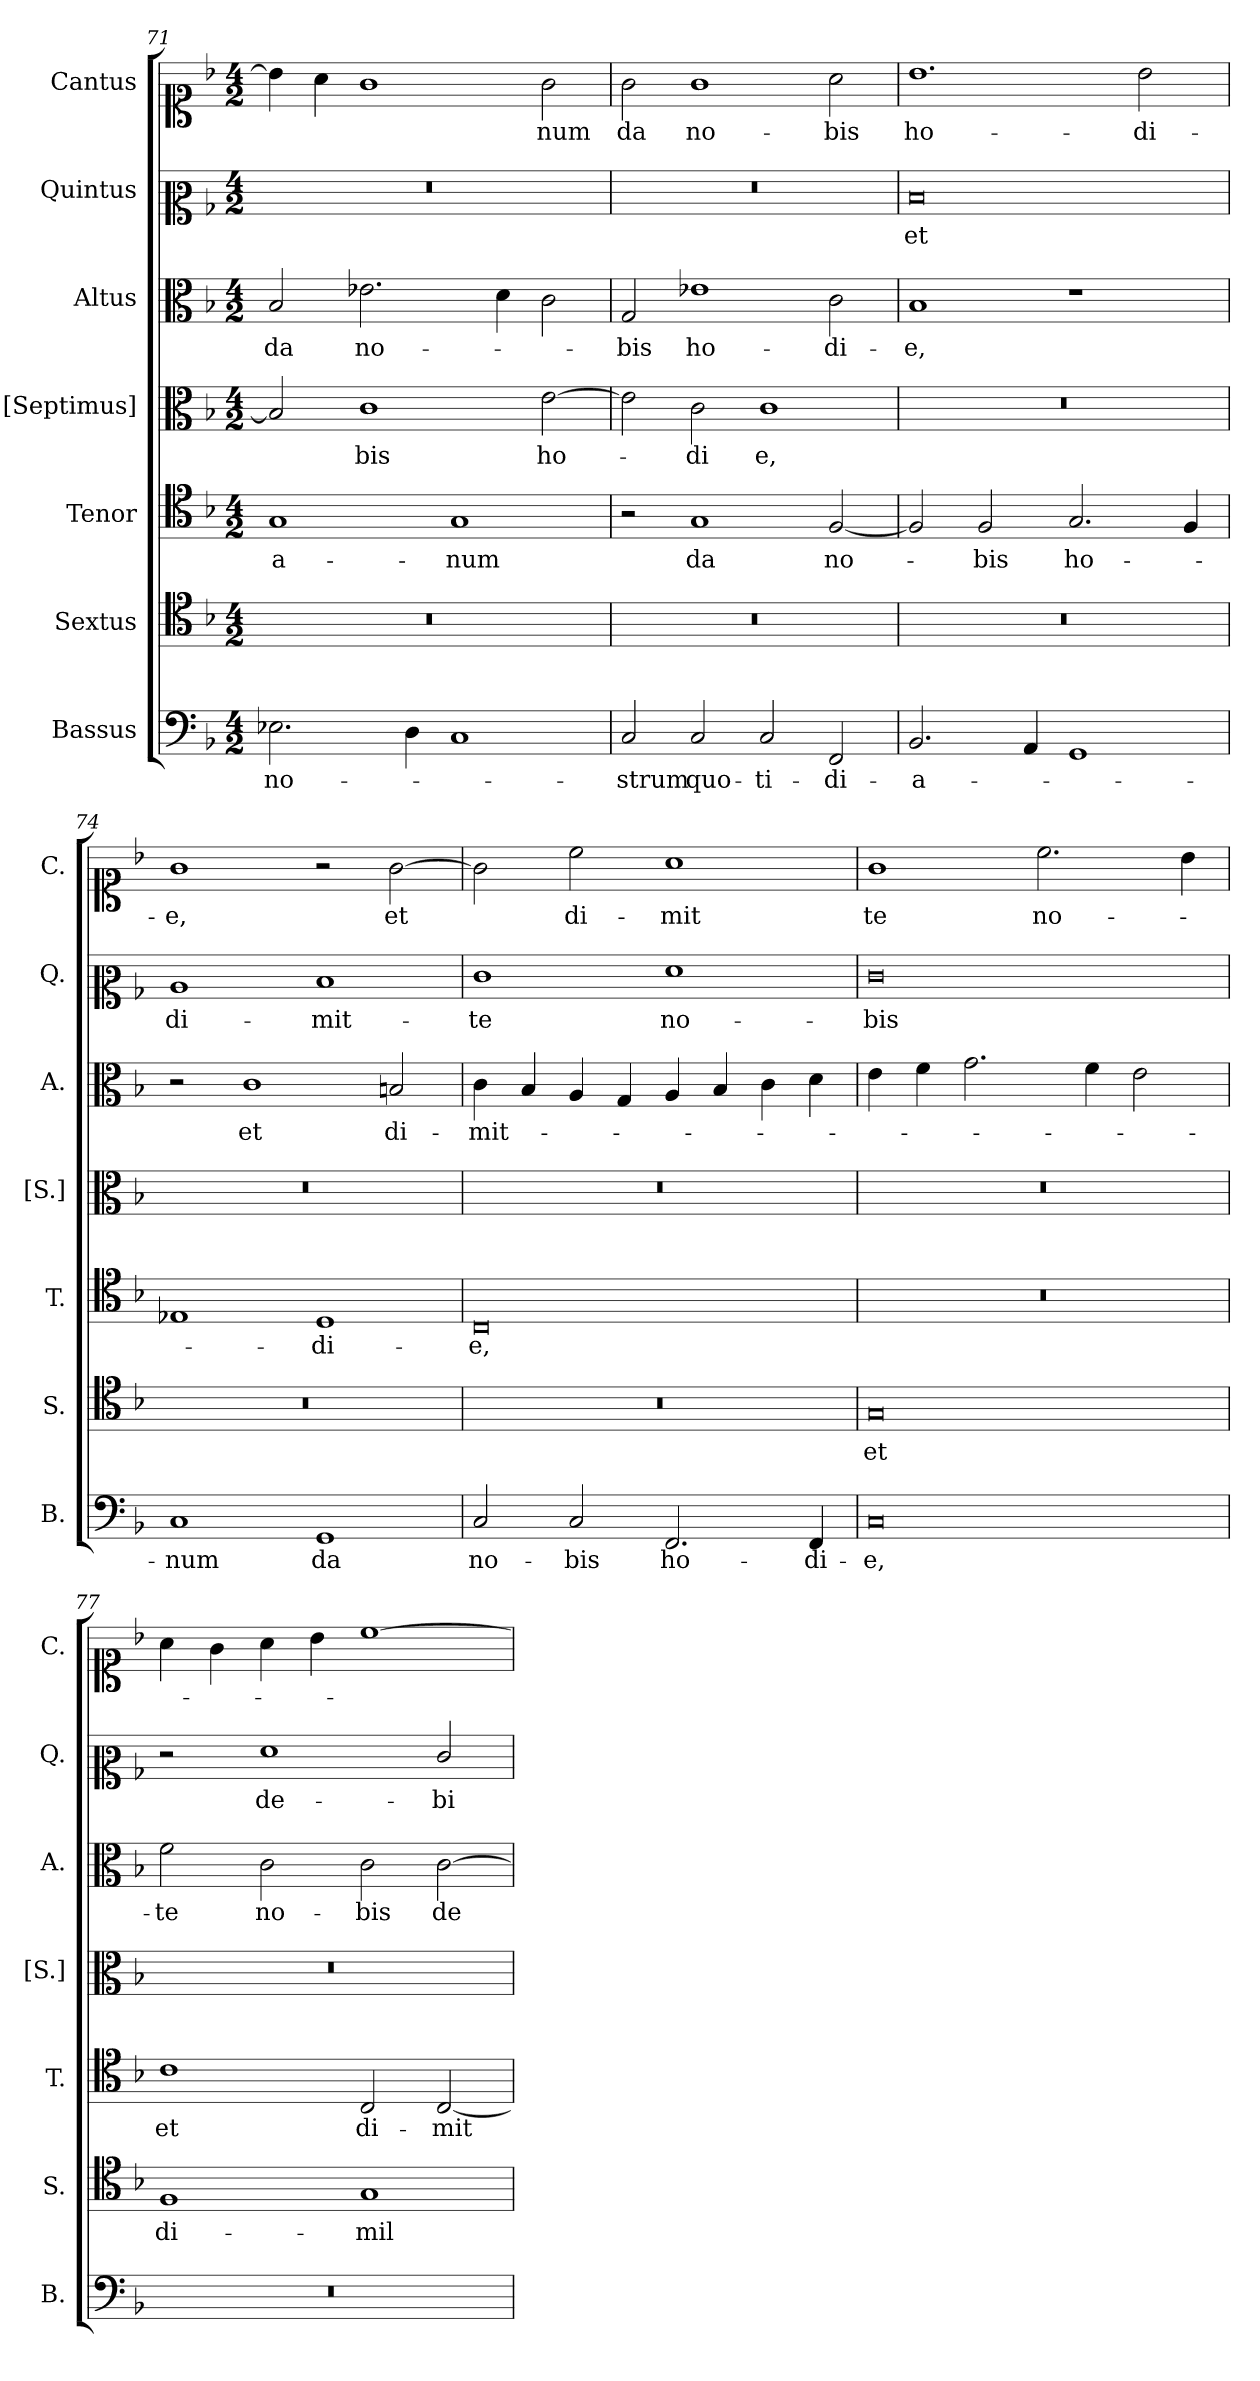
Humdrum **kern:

**kern	**text	**kern	**text	**kern	**text	**kern	**text	**kern	**text	**kern	**text	**kern	**text
*part7	*part7	*part6	*part6	*part5	*part5	*part4	*part4	*part3	*part3	*part2	*part2	*part1	*part1
*staff7	*staff7	*staff6	*staff6	*staff5	*staff5	*staff4	*staff4	*staff3	*staff3	*staff2	*staff2	*staff1	*staff1
*I"Bassus	*	*I"Sextus	*	*I"Tenor	*	*I"[Septimus]	*	*I"Altus	*	*I"Quintus	*	*I"Cantus	*
*I'B.	*	*I'S.	*	*I'T.	*	*I'[S.]	*	*I'A.	*	*I'Q.	*	*I'C.	*
*clefF4	*	*clefC4	*	*clefC4	*	*clefC3	*	*clefC3	*	*clefC2	*	*clefC1	*
*k[b-]	*	*k[b-]	*	*k[b-]	*	*k[b-]	*	*k[b-]	*	*k[b-]	*	*k[b-]	*
*M4/2	*	*M4/2	*	*M4/2	*	*M4/2	*	*M4/2	*	*M4/2	*	*M4/2	*
=71	=71	=71	=71	=71	=71	=71	=71	=71	=71	=71	=71	=71	=71
2.E-X\	no-	0r	.	1G	-a-	2B-/]	.	2B-/	da	0r	.	4b-\]	.
.	.	.	.	.	.	.	.	.	.	.	.	4a\	.
.	.	.	.	.	.	1c	-bis	2.e-X\	no-	.	.	1g	.
4D\	.	.	.	.	.	.	.	.	.	.	.	.	.
1C	.	.	.	1G	-num	.	.	.	.	.	.	.	.
.	.	.	.	.	.	.	.	4d\	.	.	.	.	.
.	.	.	.	.	.	[2e\	ho-	2c\	.	.	.	2g\	-num
!!LO:PB:g=z
=72	=72	=72	=72	=72	=72	=72	=72	=72	=72	=72	=72	=72	=72
2C/	-strum	0r	.	2r	.	2e\]	.	2G/	-bis	0r	.	2g\	da
2C/	quo-	.	.	1G	da	2c\	-di	1e-X	ho-	.	.	1g	no-
2C/	-ti-	.	.	.	.	1c	e,	.	.	.	.	.	.
2FF/	-di-	.	.	[2F/	no-	.	.	2c\	-di-	.	.	2a\	-bis
=73	=73	=73	=73	=73	=73	=73	=73	=73	=73	=73	=73	=73	=73
2.BB-/	-a-	0r	.	2F/]	.	0r	.	1B-	-e,	0d	et	1.b-	ho-
.	.	.	.	2F/	-bis	.	.	.	.	.	.	.	.
4AA/	.	.	.	.	.	.	.	.	.	.	.	.	.
1GG	.	.	.	2.G/	ho-	.	.	1r	.	.	.	.	.
.	.	.	.	.	.	.	.	.	.	.	.	2b-\	-di-
.	.	.	.	4F/	.	.	.	.	.	.	.	.	.
=74	=74	=74	=74	=74	=74	=74	=74	=74	=74	=74	=74	=74	=74
1C	-num	0r	.	1E-X	.	0r	.	2r	.	1c	di-	1g	-e,
.	.	.	.	.	.	.	.	1c	et	.	.	.	.
1GG	da	.	.	1D	-di-	.	.	.	.	1d	-mit-	2r	.
.	.	.	.	.	.	.	.	2Bn/	di-	.	.	[2g\	et
=75	=75	=75	=75	=75	=75	=75	=75	=75	=75	=75	=75	=75	=75
2C/	no-	0r	.	0C	-e,	0r	.	4c\	-mit-	1e	-te	2g\]	.
.	.	.	.	.	.	.	.	4B-/	.	.	.	.	.
2C/	-bis	.	.	.	.	.	.	4A/	.	.	.	2cc\	di-
.	.	.	.	.	.	.	.	4G/	.	.	.	.	.
2.FF/	ho-	.	.	.	.	.	.	4A/	.	1f	no-	1a	-mit
.	.	.	.	.	.	.	.	4B-/	.	.	.	.	.
.	.	.	.	.	.	.	.	4c\	.	.	.	.	.
4FF/	-di-	.	.	.	.	.	.	4d\	.	.	.	.	.
=76	=76	=76	=76	=76	=76	=76	=76	=76	=76	=76	=76	=76	=76
0C	-e,	0G	et	0r	.	0r	.	4e\	.	0e	-bis	1g	te
.	.	.	.	.	.	.	.	4f\	.	.	.	.	.
.	.	.	.	.	.	.	.	2.g\	.	.	.	.	.
.	.	.	.	.	.	.	.	.	.	.	.	2.cc\	no-
.	.	.	.	.	.	.	.	4f\	.	.	.	.	.
.	.	.	.	.	.	.	.	2e\	.	.	.	.	.
.	.	.	.	.	.	.	.	.	.	.	.	4b-\	.
=77	=77	=77	=77	=77	=77	=77	=77	=77	=77	=77	=77	=77	=77
0r	.	1F	di-	1c	et	0r	.	2f\	-te	2r	.	4a\	.
.	.	.	.	.	.	.	.	.	.	.	.	4g\	.
.	.	.	.	.	.	.	.	2c\	no-	1f	de-	4a\	.
.	.	.	.	.	.	.	.	.	.	.	.	4b-\	.
.	.	1G	-mil-	2C/	di-	.	.	2c\	-bis	.	.	[1cc	.
.	.	.	.	[2C/	-mit	.	.	[2c\	de-	2e/	-bi-	.	.
=	=	=	=	=	=	=	=	=	=	=	=	=	=
*-	*-	*-	*-	*-	*-	*-	*-	*-	*-	*-	*-	*-	*-
